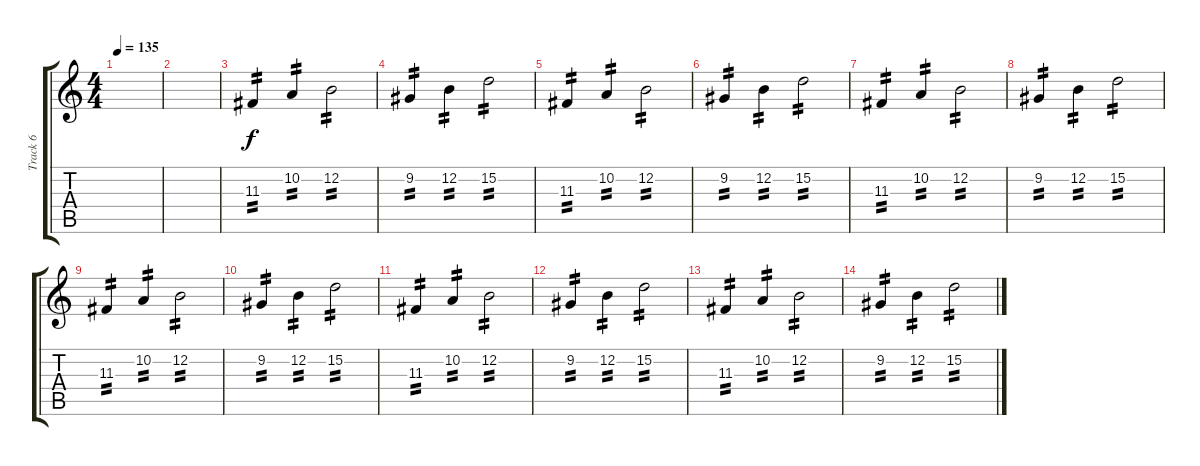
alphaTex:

\track ("Track 6" "Track 6") {instrument drawbarorgan}
\staff {score tabs}
\tuning (E4 B3 G3 D3 A2 E2) {hide}
\ts (4 4)
\tempo 135
\clef g2
\ks c
|
|
11.3.4{tp 2} 10.2.4{tp 2} 12.2.2{tp 2} |
9.2.4{tp 2} 12.2.4{tp 2} 15.2.2{tp 2} |
11.3.4{tp 2} 10.2.4{tp 2} 12.2.2{tp 2} |
9.2.4{tp 2} 12.2.4{tp 2} 15.2.2{tp 2} |
11.3.4{tp 2} 10.2.4{tp 2} 12.2.2{tp 2} |
9.2.4{tp 2} 12.2.4{tp 2} 15.2.2{tp 2} |
11.3.4{tp 2} 10.2.4{tp 2} 12.2.2{tp 2} |
9.2.4{tp 2} 12.2.4{tp 2} 15.2.2{tp 2} |
11.3.4{tp 2} 10.2.4{tp 2} 12.2.2{tp 2} |
9.2.4{tp 2} 12.2.4{tp 2} 15.2.2{tp 2} |
11.3.4{tp 2} 10.2.4{tp 2} 12.2.2{tp 2} |
9.2.4{tp 2} 12.2.4{tp 2} 15.2.2{tp 2}
